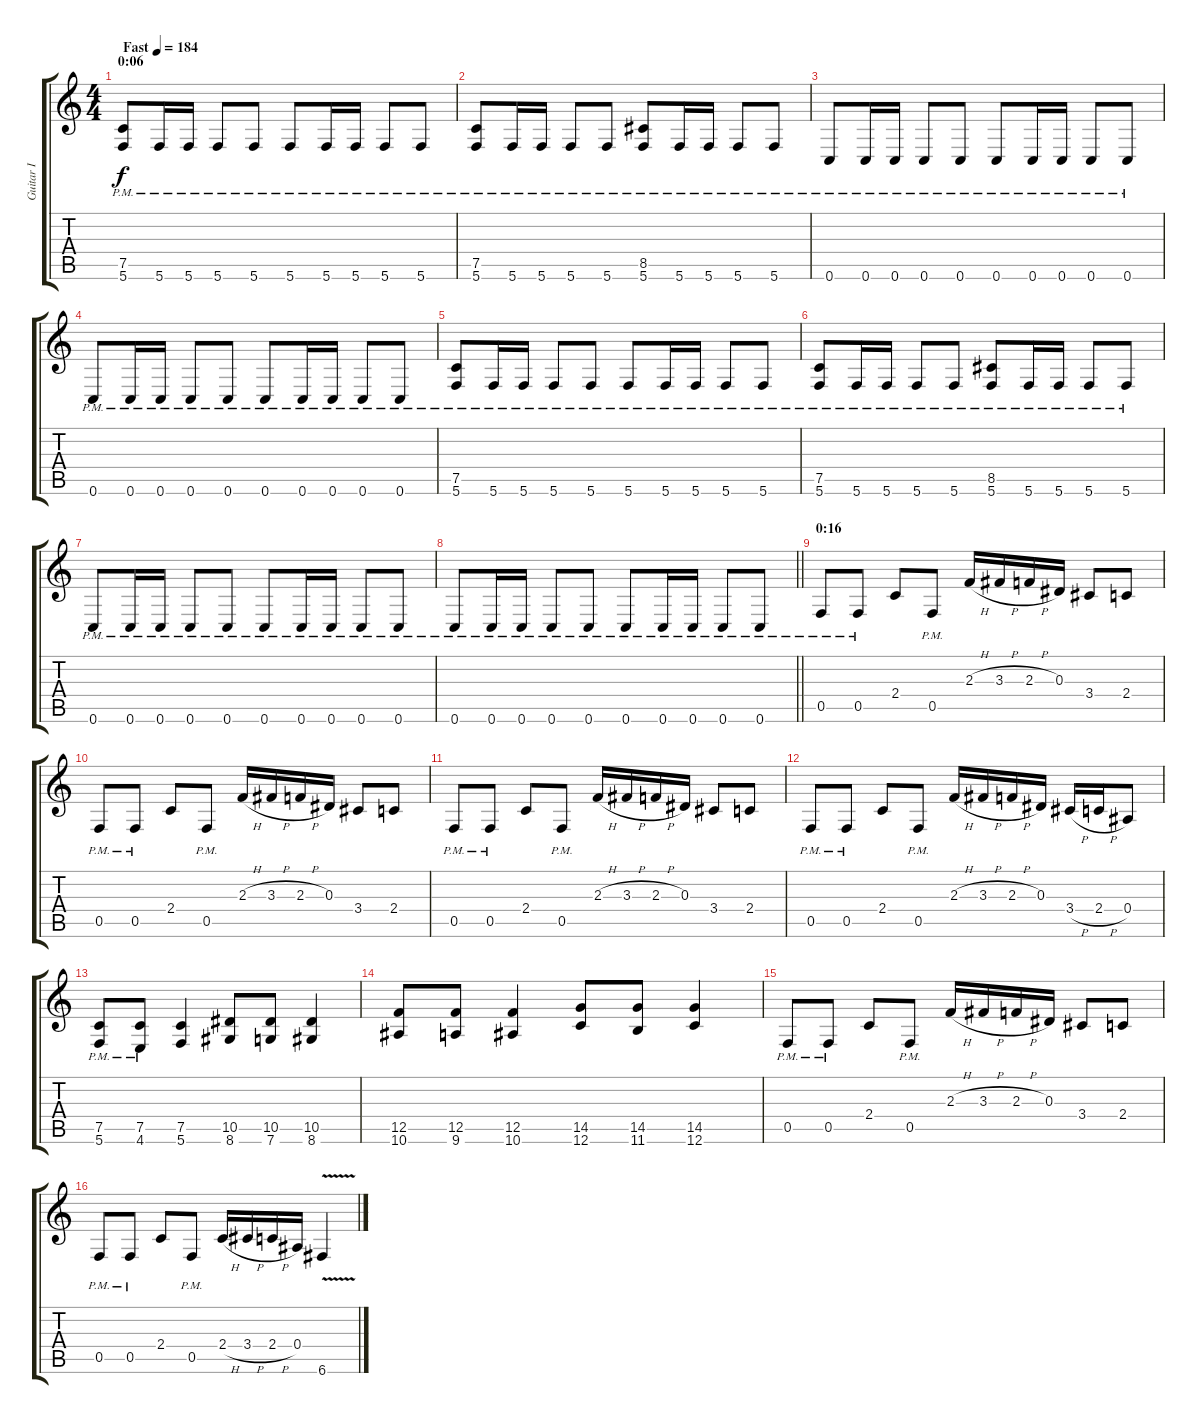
\track ("Guitar I" "Guitar I") {instrument distortionguitar}
\staff {score tabs}
\tuning (C4 G3 Eb3 Bb2 F2 C2) {hide}
\ts (4 4)
\section ("" "0:06")
\tempo (184 "Fast")
\clef g2
\ks aminor
(7.5{pm} 5.6{pm}).8{dy f instrument distortionguitar} 5.6{pm}.16 5.6{pm}.16 5.6{pm}.8 5.6{pm}.8 5.6{pm}.8 5.6{pm}.16 5.6{pm}.16 5.6{pm}.8 5.6{pm}.8 |
(7.5{pm} 5.6{pm}).8 5.6{pm}.16 5.6{pm}.16 5.6{pm}.8 5.6{pm}.8 (8.5{pm} 5.6{pm}).8 5.6{pm}.16 5.6{pm}.16 5.6{pm}.8 5.6{pm}.8 |
0.6{pm}.8 0.6{pm}.16 0.6{pm}.16 0.6{pm}.8 0.6{pm}.8 0.6{pm}.8 0.6{pm}.16 0.6{pm}.16 0.6{pm}.8 0.6{pm}.8 |
0.6{pm}.8 0.6{pm}.16 0.6{pm}.16 0.6{pm}.8 0.6{pm}.8 0.6{pm}.8 0.6{pm}.16 0.6{pm}.16 0.6{pm}.8 0.6{pm}.8 |
(7.5{pm} 5.6{pm}).8 5.6{pm}.16 5.6{pm}.16 5.6{pm}.8 5.6{pm}.8 5.6{pm}.8 5.6{pm}.16 5.6{pm}.16 5.6{pm}.8 5.6{pm}.8 |
(7.5{pm} 5.6{pm}).8 5.6{pm}.16 5.6{pm}.16 5.6{pm}.8 5.6{pm}.8 (8.5{pm} 5.6{pm}).8 5.6{pm}.16 5.6{pm}.16 5.6{pm}.8 5.6{pm}.8 |
0.6{pm}.8 0.6{pm}.16 0.6{pm}.16 0.6{pm}.8 0.6{pm}.8 0.6{pm}.8 0.6{pm}.16 0.6{pm}.16 0.6{pm}.8 0.6{pm}.8 |
\barLineRight lightlight
0.6{pm}.8 0.6{pm}.16 0.6{pm}.16 0.6{pm}.8 0.6{pm}.8 0.6{pm}.8 0.6{pm}.16 0.6{pm}.16 0.6{pm}.8 0.6{pm}.8 |
\section ("" "0:16")
0.5{pm}.8 0.5{pm}.8 2.4.8 0.5{pm}.8 2.3{h}.16 3.3{h}.16 2.3{h}.16 0.3.16 3.4.8 2.4.8 |
0.5{pm}.8 0.5{pm}.8 2.4.8 0.5{pm}.8 2.3{h}.16 3.3{h}.16 2.3{h}.16 0.3.16 3.4.8 2.4.8 |
0.5{pm}.8 0.5{pm}.8 2.4.8 0.5{pm}.8 2.3{h}.16 3.3{h}.16 2.3{h}.16 0.3.16 3.4.8 2.4.8 |
0.5{pm}.8 0.5{pm}.8 2.4.8 0.5{pm}.8 2.3{h}.16 3.3{h}.16 2.3{h}.16 0.3.16 3.4{h}.16 2.4{h}.16 0.4.8 |
(7.5{pm} 5.6{pm}).8 (7.5{pm} 4.6{pm}).8 (7.5 5.6).4 (10.5 8.6).8 (10.5 7.6).8 (10.5 8.6).4 |
(12.5 10.6).8 (12.5 9.6).8 (12.5 10.6).4 (14.5 12.6).8 (14.5 11.6).8 (14.5 12.6).4 |
0.5{pm}.8 0.5{pm}.8 2.4.8 0.5{pm}.8 2.3{h}.16 3.3{h}.16 2.3{h}.16 0.3.16 3.4.8 2.4.8 |
0.5{pm}.8 0.5{pm}.8 2.4.8 0.5{pm}.8 2.4{h}.16 3.4{h}.16 2.4{h}.16 0.4.16 6.6{v}.4
